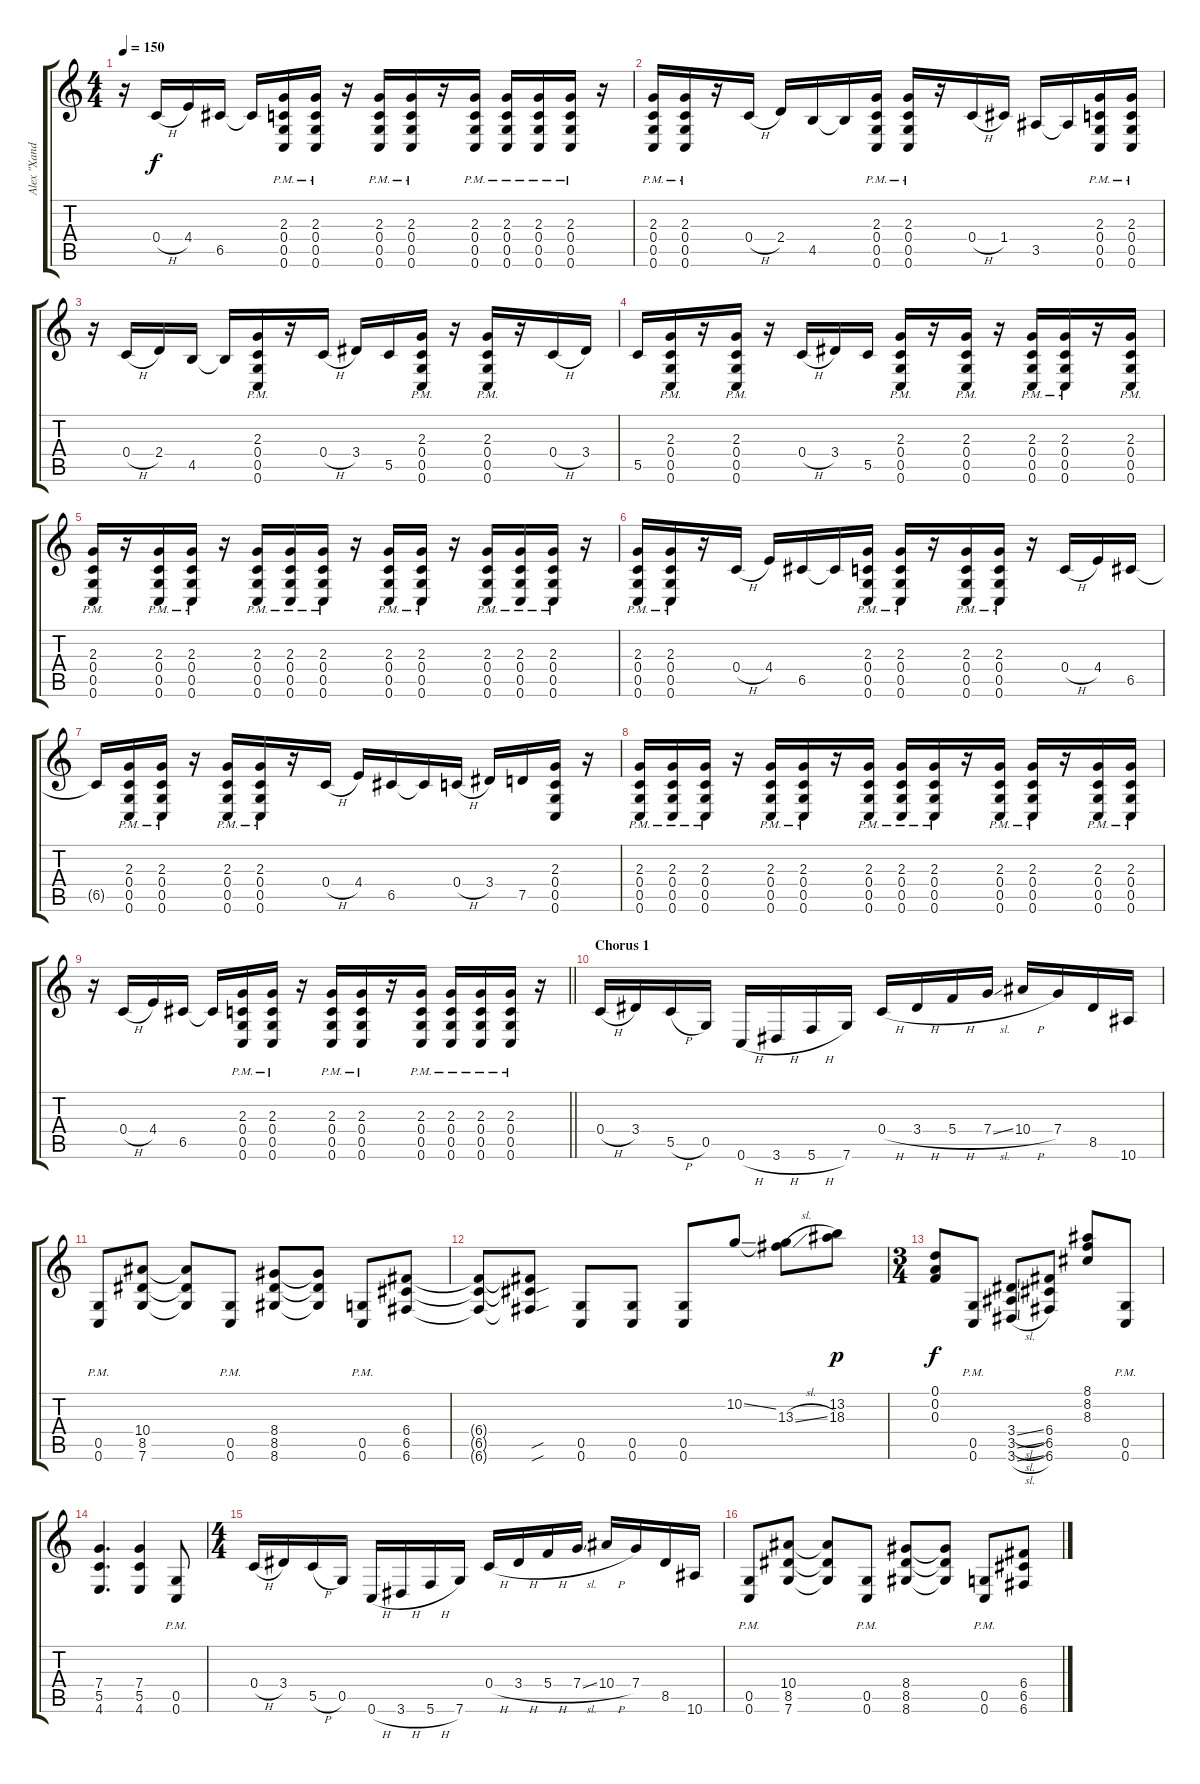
\track ("Alex \"Xander\" Bois" "Alex \"Xand") {instrument distortionguitar}
\staff {score tabs}
\tuning (D4 A3 F3 C3 G2 C2) {hide}
\ts (4 4)
\tempo 150
\clef g2
\ks c
r.16{dy f} 0.4{h}.16 4.4.16 6.5.16 6.5{t}.16 (2.3{pm} 0.4{pm} 0.5{pm} 0.6{pm}).16 (2.3{pm} 0.4{pm} 0.5{pm} 0.6{pm}).16 r.16 (2.3{pm} 0.4{pm} 0.5{pm} 0.6{pm}).16 (2.3{pm} 0.4{pm} 0.5{pm} 0.6{pm}).16 r.16 (2.3{pm} 0.4{pm} 0.5{pm} 0.6{pm}).16 (2.3{pm} 0.4{pm} 0.5{pm} 0.6{pm}).16 (2.3{pm} 0.4{pm} 0.5{pm} 0.6{pm}).16 (2.3{pm} 0.4{pm} 0.5{pm} 0.6{pm}).16 r.16 |
(2.3{pm} 0.4{pm} 0.5{pm} 0.6{pm}).16 (2.3{pm} 0.4{pm} 0.5{pm} 0.6{pm}).16 r.16 0.4{h}.16 2.4.16 4.5.16 4.5{t}.16 (2.3{pm} 0.4{pm} 0.5{pm} 0.6{pm}).16 (2.3{pm} 0.4{pm} 0.5{pm} 0.6{pm}).16 r.16 0.4{h}.16 1.4.16 3.5.16 3.5{t}.16 (2.3{pm} 0.4{pm} 0.5{pm} 0.6{pm}).16 (2.3{pm} 0.4{pm} 0.5{pm} 0.6{pm}).16 |
r.16 0.4{h}.16 2.4.16 4.5.16 4.5{t}.16 (2.3{pm} 0.4{pm} 0.5{pm} 0.6{pm}).16 r.16 0.4{h}.16 3.4.16 5.5.16 (2.3{pm} 0.4{pm} 0.5{pm} 0.6{pm}).16 r.16 (2.3{pm} 0.4{pm} 0.5{pm} 0.6{pm}).16 r.16 0.4{h}.16 3.4.16 |
5.5.16 (2.3{pm} 0.4{pm} 0.5{pm} 0.6{pm}).16 r.16 (2.3{pm} 0.4{pm} 0.5{pm} 0.6{pm}).16 r.16 0.4{h}.16 3.4.16 5.5.16 (2.3{pm} 0.4{pm} 0.5{pm} 0.6{pm}).16 r.16 (2.3{pm} 0.4{pm} 0.5{pm} 0.6{pm}).16 r.16 (2.3{pm} 0.4{pm} 0.5{pm} 0.6{pm}).16 (2.3{pm} 0.4{pm} 0.5{pm} 0.6{pm}).16 r.16 (2.3{pm} 0.4{pm} 0.5{pm} 0.6{pm}).16 |
(2.3{pm} 0.4{pm} 0.5{pm} 0.6{pm}).16 r.16 (2.3{pm} 0.4{pm} 0.5{pm} 0.6{pm}).16 (2.3{pm} 0.4{pm} 0.5{pm} 0.6{pm}).16 r.16 (2.3{pm} 0.4{pm} 0.5{pm} 0.6{pm}).16 (2.3{pm} 0.4{pm} 0.5{pm} 0.6{pm}).16 (2.3{pm} 0.4{pm} 0.5{pm} 0.6{pm}).16 r.16 (2.3{pm} 0.4{pm} 0.5{pm} 0.6{pm}).16 (2.3{pm} 0.4{pm} 0.5{pm} 0.6{pm}).16 r.16 (2.3{pm} 0.4{pm} 0.5{pm} 0.6{pm}).16 (2.3{pm} 0.4{pm} 0.5{pm} 0.6{pm}).16 (2.3{pm} 0.4{pm} 0.5{pm} 0.6{pm}).16 r.16 |
(2.3{pm} 0.4{pm} 0.5{pm} 0.6{pm}).16 (2.3{pm} 0.4{pm} 0.5{pm} 0.6{pm}).16 r.16 0.4{h}.16 4.4.16 6.5.16 6.5{t}.16 (2.3{pm} 0.4{pm} 0.5{pm} 0.6{pm}).16 (2.3{pm} 0.4{pm} 0.5{pm} 0.6{pm}).16 r.16 (2.3{pm} 0.4{pm} 0.5{pm} 0.6{pm}).16 (2.3{pm} 0.4{pm} 0.5{pm} 0.6{pm}).16 r.16 0.4{h}.16 4.4.16 6.5.16 |
6.5{t}.16 (2.3{pm} 0.4{pm} 0.5{pm} 0.6{pm}).16 (2.3{pm} 0.4{pm} 0.5{pm} 0.6{pm}).16 r.16 (2.3{pm} 0.4{pm} 0.5{pm} 0.6{pm}).16 (2.3{pm} 0.4{pm} 0.5{pm} 0.6{pm}).16 r.16 0.4{h}.16 4.4.16 6.5.16 6.5{t}.16 0.4{h}.16 3.4.16 7.5.16 (2.3 0.4 0.5 0.6).16 r.16 |
(2.3{pm} 0.4{pm} 0.5{pm} 0.6{pm}).16 (2.3{pm} 0.4{pm} 0.5{pm} 0.6{pm}).16 (2.3{pm} 0.4{pm} 0.5{pm} 0.6{pm}).16 r.16 (2.3{pm} 0.4{pm} 0.5{pm} 0.6{pm}).16 (2.3{pm} 0.4{pm} 0.5{pm} 0.6{pm}).16 r.16 (2.3{pm} 0.4{pm} 0.5{pm} 0.6{pm}).16 (2.3{pm} 0.4{pm} 0.5{pm} 0.6{pm}).16 (2.3{pm} 0.4{pm} 0.5{pm} 0.6{pm}).16 r.16 (2.3{pm} 0.4{pm} 0.5{pm} 0.6{pm}).16 (2.3{pm} 0.4{pm} 0.5{pm} 0.6{pm}).16 r.16 (2.3{pm} 0.4{pm} 0.5{pm} 0.6{pm}).16 (2.3{pm} 0.4{pm} 0.5{pm} 0.6{pm}).16 |
\barLineRight lightlight
r.16 0.4{h}.16 4.4.16 6.5.16 6.5{t}.16 (2.3{pm} 0.4{pm} 0.5{pm} 0.6{pm}).16 (2.3{pm} 0.4{pm} 0.5{pm} 0.6{pm}).16 r.16 (2.3{pm} 0.4{pm} 0.5{pm} 0.6{pm}).16 (2.3{pm} 0.4{pm} 0.5{pm} 0.6{pm}).16 r.16 (2.3{pm} 0.4{pm} 0.5{pm} 0.6{pm}).16 (2.3{pm} 0.4{pm} 0.5{pm} 0.6{pm}).16 (2.3{pm} 0.4{pm} 0.5{pm} 0.6{pm}).16 (2.3{pm} 0.4{pm} 0.5{pm} 0.6{pm}).16 r.16 |
\section ("" "Chorus 1")
0.4{h}.16 3.4.16 5.5{h}.16 0.5.16 0.6{h}.16 3.6{h}.16 5.6{h}.16 7.6.16 0.4{h}.16 3.4{h}.16 5.4{h}.16 7.4{sl}.16 10.4{h}.16 7.4.16 8.5.16 10.6.16 |
(0.5{pm} 0.6{pm}).8 (10.4 8.5 7.6).8 (10.4{t} 8.5{t} 7.6{t}).8 (0.5{pm} 0.6{pm}).8 (8.4 8.5 8.6).8 (8.4{t} 8.5{t} 8.6{t}).8 (0.5{pm} 0.6{pm}).8 (6.4 6.5 6.6).8 |
(6.4{t} 6.5{t} 6.6{t}).8 (6.4{t} 6.5{sou t} 6.6{sou t}).8 (0.5 0.6).8 (0.5 0.6).8 (0.5 0.6).8 10.2{ss}.8 (10.2{t} 13.3{sl}).8 (13.2 18.3).8{dy p} |
\ts (3 4)
(0.1 0.2 0.3).8{dy f} (0.5{pm} 0.6{pm}).8 (3.4{sl} 3.5{sl} 3.6{sl}).8 (6.4 6.5 6.6).8 (8.1 8.2 8.3).8 (0.5{pm} 0.6{pm}).8 |
(7.4 5.5 4.6).4{d} (7.4 5.5 4.6).4 (0.5{pm} 0.6{pm}).8 |
\ts (4 4)
0.4{h}.16 3.4.16 5.5{h}.16 0.5.16 0.6{h}.16 3.6{h}.16 5.6{h}.16 7.6.16 0.4{h}.16 3.4{h}.16 5.4{h}.16 7.4{sl}.16 10.4{h}.16 7.4.16 8.5.16 10.6.16 |
(0.5{pm} 0.6{pm}).8 (10.4 8.5 7.6).8 (10.4{t} 8.5{t} 7.6{t}).8 (0.5{pm} 0.6{pm}).8 (8.4 8.5 8.6).8 (8.4{t} 8.5{t} 8.6{t}).8 (0.5{pm} 0.6{pm}).8 (6.4 6.5 6.6).8
